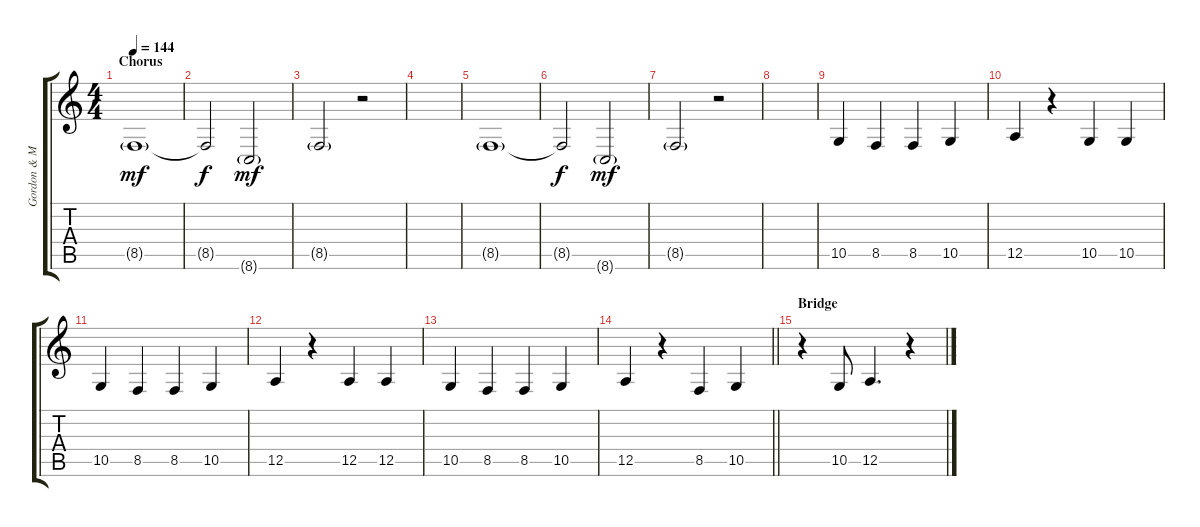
\track ("Gordon & Matt Vocals" "Gordon & M") {instrument clarinet}
\staff {score tabs}
\tuning (E4 B3 G3 D3 A2 E2) {hide}
\ts (4 4)
\section ("" "Chorus")
\tempo 144
\clef g2
\ks c
8.5{g}.1{dy mf} |
8.5{t}.2{dy f} 8.6{g}.2{dy mf} |
8.5{g}.2 r.2 |
|
8.5{g}.1 |
8.5{t}.2{dy f} 8.6{g}.2{dy mf} |
8.5{g}.2 r.2 |
|
10.5.4 8.5.4 8.5.4 10.5.4 |
12.5.4 r.4 10.5.4 10.5.4 |
10.5.4 8.5.4 8.5.4 10.5.4 |
12.5.4 r.4 12.5.4 12.5.4 |
10.5.4 8.5.4 8.5.4 10.5.4 |
\barLineRight lightlight
12.5.4 r.4 8.5.4 10.5.4 |
\section ("" "Bridge")
r.4 10.5.8 12.5.4{d} r.4
